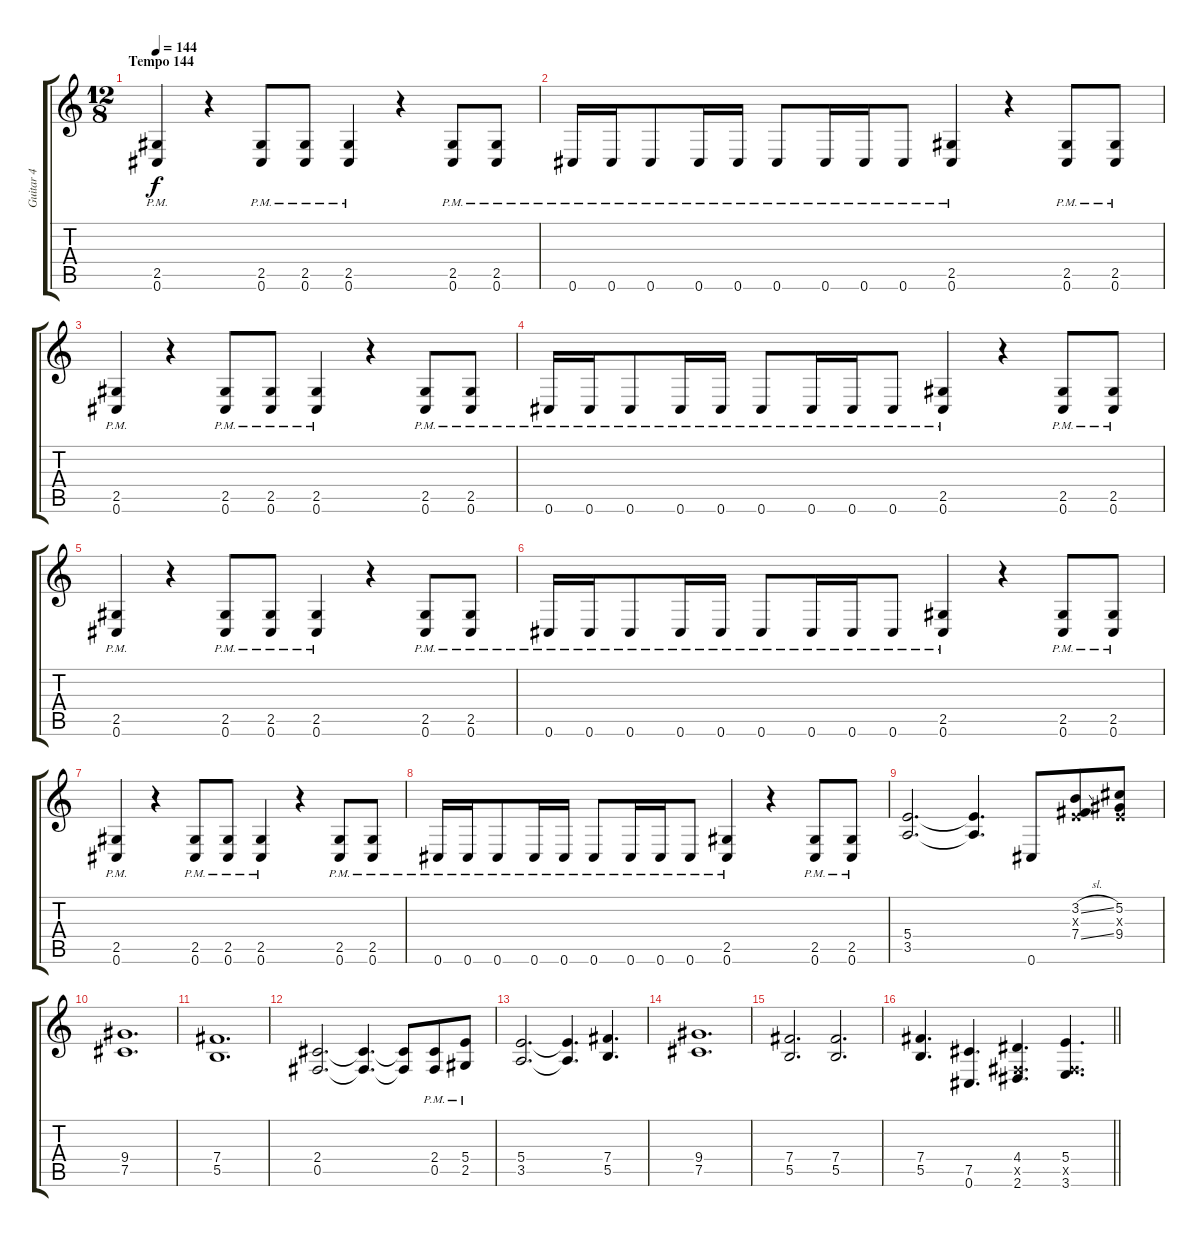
\track ("Guitar 4" "Guitar 4") {instrument distortionguitar bank 255}
\staff {score tabs}
\tuning (Db4 Ab3 E3 B2 Gb2 Db2) {hide}
\ts (12 8)
\section ("" "Tempo 144")
\tempo 144
\clef g2
\ks c
(2.5{pm} 0.6{pm}).4{dy f beam merge} r.4{beam merge} (2.5{pm} 0.6{pm}).8{beam merge} (2.5{pm} 0.6{pm}).8 (2.5{pm} 0.6{pm}).4 r.4 (2.5{pm} 0.6{pm}).8 (2.5{pm} 0.6{pm}).8 |
0.6{pm}.16 0.6{pm}.16{beam merge} 0.6{pm}.8 0.6{pm}.16{beam merge} 0.6{pm}.16 0.6{pm}.8 0.6{pm}.16 0.6{pm}.16{beam merge} 0.6{pm}.8 (2.5{pm} 0.6{pm}).4{beam merge} r.4{beam merge} (2.5{pm} 0.6{pm}).8{beam merge} (2.5{pm} 0.6{pm}).8 |
(2.5{pm} 0.6{pm}).4{beam merge} r.4{beam merge} (2.5{pm} 0.6{pm}).8{beam merge} (2.5{pm} 0.6{pm}).8 (2.5{pm} 0.6{pm}).4 r.4 (2.5{pm} 0.6{pm}).8 (2.5{pm} 0.6{pm}).8 |
0.6{pm}.16 0.6{pm}.16{beam merge} 0.6{pm}.8 0.6{pm}.16{beam merge} 0.6{pm}.16 0.6{pm}.8 0.6{pm}.16 0.6{pm}.16{beam merge} 0.6{pm}.8 (2.5{pm} 0.6{pm}).4{beam merge} r.4{beam merge} (2.5{pm} 0.6{pm}).8{beam merge} (2.5{pm} 0.6{pm}).8 |
(2.5{pm} 0.6{pm}).4{beam merge} r.4{beam merge} (2.5{pm} 0.6{pm}).8{beam merge} (2.5{pm} 0.6{pm}).8 (2.5{pm} 0.6{pm}).4 r.4 (2.5{pm} 0.6{pm}).8 (2.5{pm} 0.6{pm}).8 |
0.6{pm}.16 0.6{pm}.16{beam merge} 0.6{pm}.8 0.6{pm}.16{beam merge} 0.6{pm}.16 0.6{pm}.8 0.6{pm}.16 0.6{pm}.16{beam merge} 0.6{pm}.8 (2.5{pm} 0.6{pm}).4{beam merge} r.4{beam merge} (2.5{pm} 0.6{pm}).8{beam merge} (2.5{pm} 0.6{pm}).8 |
(2.5{pm} 0.6{pm}).4{beam merge} r.4{beam merge} (2.5{pm} 0.6{pm}).8{beam merge} (2.5{pm} 0.6{pm}).8 (2.5{pm} 0.6{pm}).4 r.4 (2.5{pm} 0.6{pm}).8 (2.5{pm} 0.6{pm}).8 |
0.6{pm}.16 0.6{pm}.16{beam merge} 0.6{pm}.8 0.6{pm}.16{beam merge} 0.6{pm}.16 0.6{pm}.8 0.6{pm}.16 0.6{pm}.16{beam merge} 0.6{pm}.8 (2.5{pm} 0.6{pm}).4{beam merge} r.4{beam merge} (2.5{pm} 0.6{pm}).8{beam merge} (2.5{pm} 0.6{pm}).8 |
(5.4 3.5).2{d} (5.4{t} 3.5{t}).4{d beam merge} 0.6.8 (3.2{sl} 0.3{x} 7.4{sl}).8 (5.2 0.3{x} 9.4).8 |
(9.4 7.5).1{d} |
(7.4 5.5).1{d} |
(2.4 0.5).2{d} (2.4{t} 0.5{t}).4{d} (2.4{t} 0.5{t}).8 (2.4{pm} 0.5{pm}).8 (5.4{pm} 2.5{pm}).8 |
(5.4 3.5).2{d} (5.4{t} 3.5{t}).4{d beam merge} (7.4 5.5).4{d} |
(9.4 7.5).1{d} |
(7.4 5.5).2{d beam merge} (7.4 5.5).2{d} |
\barLineRight lightlight
(7.4 5.5).4{d beam merge} (7.5 0.6).4{d} (4.4 0.5{x} 2.6).4{d} (5.4 0.5{x} 3.6).4{d}
